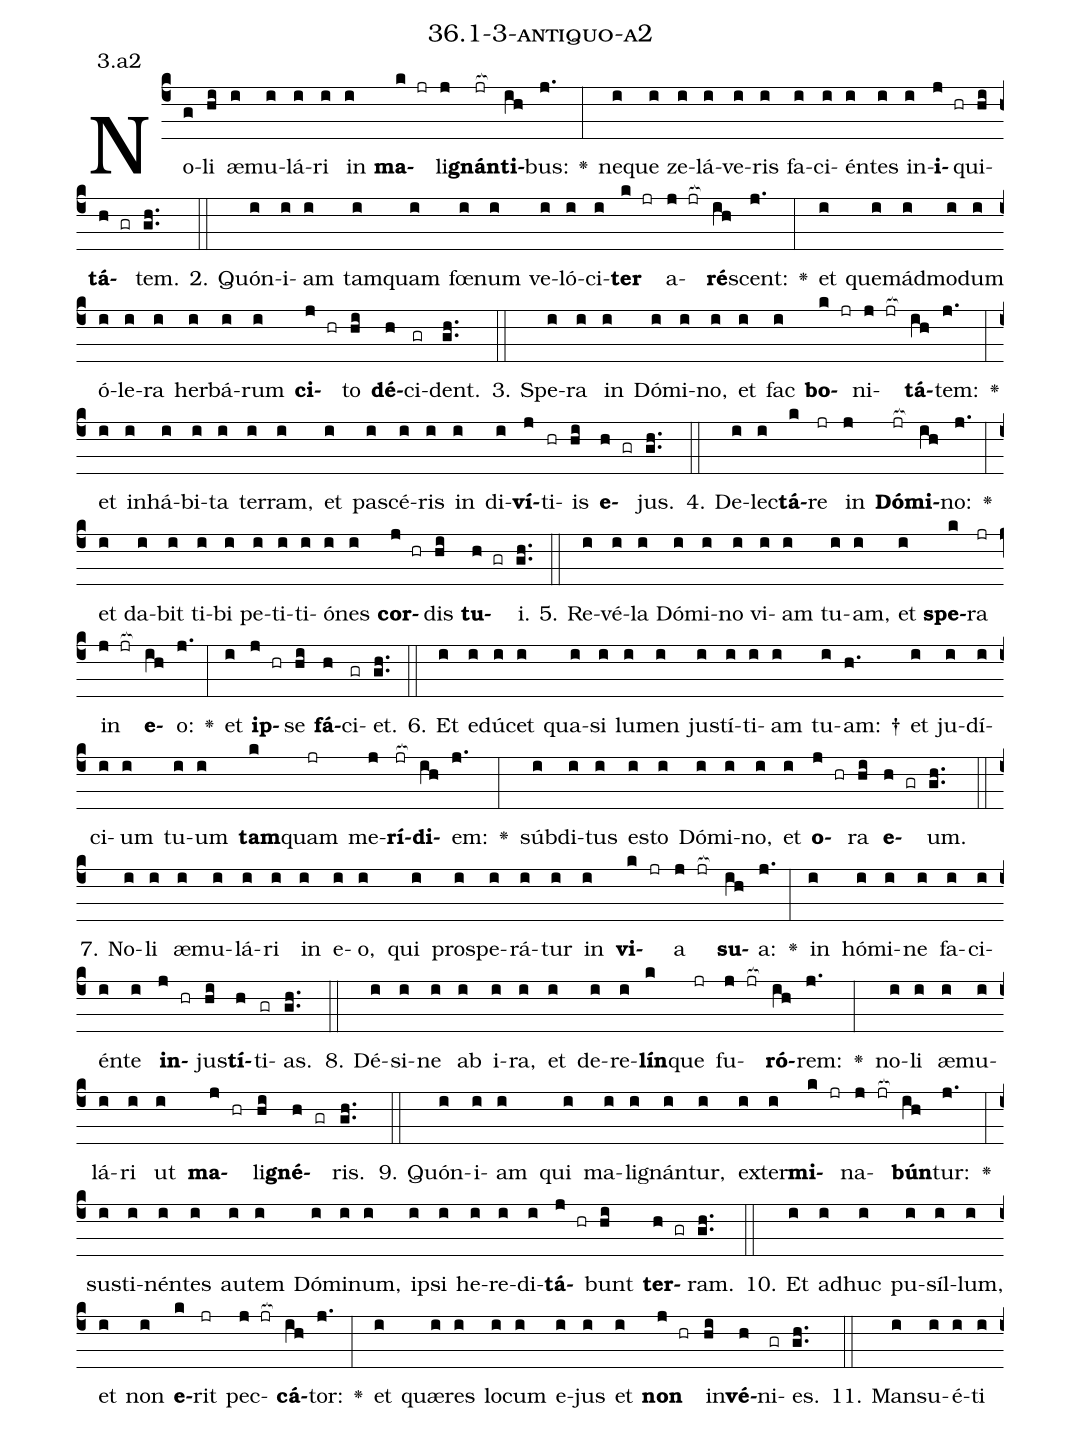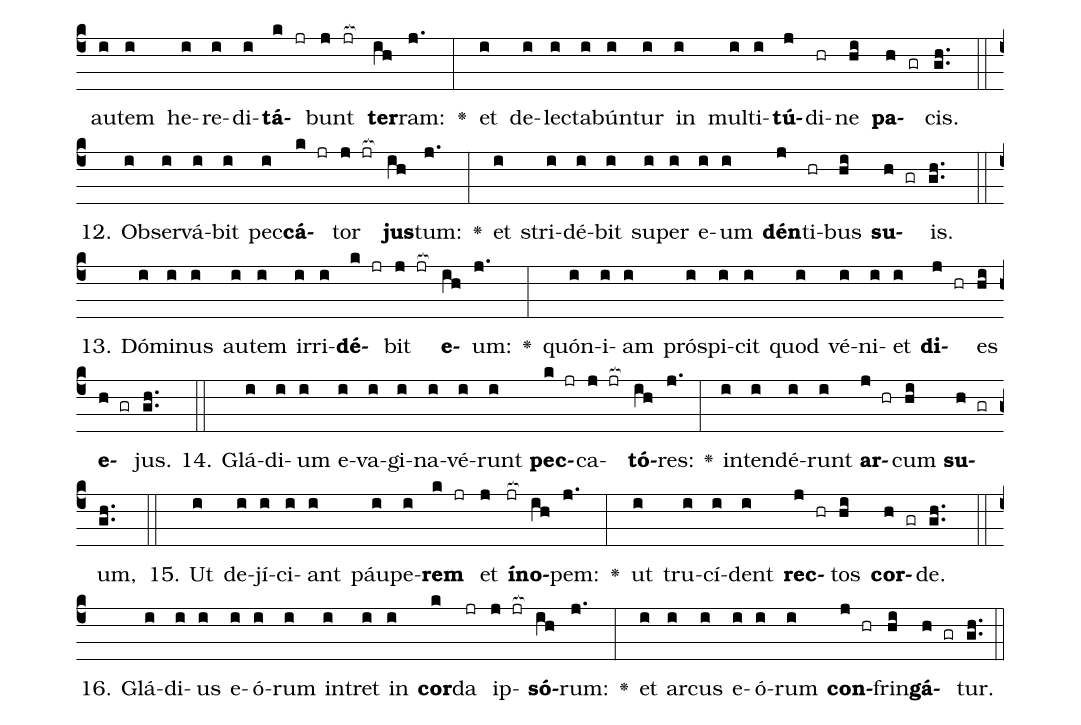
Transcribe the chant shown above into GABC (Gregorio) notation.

name: 36.1-3-antiquo-a2;
annotation: 3.a2;
%%
(c4)No(g)li(hi) æ(i)mu(i)lá(i)ri(i) in(i) <b>ma</b>(k jr)li(j)<b>gnán</b>(jr[ocb:1{])<b>ti</b>(ih[ocb:0}])bus:(j.) <v>\greheightstar</v>(:) ne(i)que(i) ze(i)lá(i)ve(i)ris(i) fa(i)ci(i)én(i)tes(i) in(i)<b>i</b>(j hr)qui(hi)<b>tá</b>(h gr)tem.(gh..) (::)
2. Quón(i)i(i)am(i) tam(i)quam(i) fœ(i)num(i) ve(i)ló(i)ci(i)<b>ter</b>(k jr) a(j jr[ocb:1{])<b>ré</b>(ih[ocb:0}])scent:(j.) <v>\greheightstar</v>(:) et(i) quem(i)ád(i)mo(i)dum(i) ó(i)le(i)ra(i) her(i)bá(i)rum(i) <b>ci</b>(j hr)to(hi) <b>dé</b>(h)ci(gr)dent.(gh..) (::)
3. Spe(i)ra(i) in(i) Dó(i)mi(i)no,(i) et(i) fac(i) <b>bo</b>(k jr)ni(j jr[ocb:1{])<b>tá</b>(ih[ocb:0}])tem:(j.) <v>\greheightstar</v>(:) et(i) in(i)há(i)bi(i)ta(i) ter(i)ram,(i) et(i) pa(i)scé(i)ris(i) in(i) di(i)<b>ví</b>(j)ti(hr)is(hi) <b>e</b>(h gr)jus.(gh..) (::)
4. De(i)lec(i)<b>tá</b>(k)re(jr) in(j) <b>Dó</b>(jr[ocb:1{])<b>mi</b>(ih[ocb:0}])no:(j.) <v>\greheightstar</v>(:) et(i) da(i)bit(i) ti(i)bi(i) pe(i)ti(i)ti(i)ó(i)nes(i) <b>cor</b>(j hr)dis(hi) <b>tu</b>(h gr)i.(gh..) (::)
5. Re(i)vé(i)la(i) Dó(i)mi(i)no(i) vi(i)am(i) tu(i)am,(i) et(i) <b>spe</b>(k)ra(jr) in(j jr[ocb:1{]) <b>e</b>(ih[ocb:0}])o:(j.) <v>\greheightstar</v>(:) et(i) <b>ip</b>(j hr)se(hi) <b>fá</b>(h)ci(gr)et.(gh..) (::)
6. Et(i) e(i)dú(i)cet(i) qua(i)si(i) lu(i)men(i) jus(i)tí(i)ti(i)am(i) tu(i)am: †(h.) et(i) ju(i)dí(i)ci(i)um(i) tu(i)um(i) <b>tam</b>(k)quam(jr) me(j)<b>rí</b>(jr[ocb:1{])<b>di</b>(ih[ocb:0}])em:(j.) <v>\greheightstar</v>(:) súb(i)di(i)tus(i) es(i)to(i) Dó(i)mi(i)no,(i) et(i) <b>o</b>(j hr)ra(hi) <b>e</b>(h gr)um.(gh..) (::)
7. No(i)li(i) æ(i)mu(i)lá(i)ri(i) in(i) e(i)o,(i) qui(i) pro(i)spe(i)rá(i)tur(i) in(i) <b>vi</b>(k jr)a(j jr[ocb:1{]) <b>su</b>(ih[ocb:0}])a:(j.) <v>\greheightstar</v>(:) in(i) hó(i)mi(i)ne(i) fa(i)ci(i)én(i)te(i) <b>in</b>(j hr)jus(hi)<b>tí</b>(h)ti(gr)as.(gh..) (::)
8. Dé(i)si(i)ne(i) ab(i) i(i)ra,(i) et(i) de(i)re(i)<b>lín</b>(k)que(jr) fu(j jr[ocb:1{])<b>ró</b>(ih[ocb:0}])rem:(j.) <v>\greheightstar</v>(:) no(i)li(i) æ(i)mu(i)lá(i)ri(i) ut(i) <b>ma</b>(j hr)li(hi)<b>gné</b>(h gr)ris.(gh..) (::)
9. Quón(i)i(i)am(i) qui(i) ma(i)li(i)gnán(i)tur,(i) ex(i)ter(i)<b>mi</b>(k jr)na(j jr[ocb:1{])<b>bún</b>(ih[ocb:0}])tur:(j.) <v>\greheightstar</v>(:) sus(i)ti(i)nén(i)tes(i) au(i)tem(i) Dó(i)mi(i)num,(i) ip(i)si(i) he(i)re(i)di(i)<b>tá</b>(j hr)bunt(hi) <b>ter</b>(h gr)ram.(gh..) (::)
10. Et(i) ad(i)huc(i) pu(i)síl(i)lum,(i) et(i) non(i) <b>e</b>(k)rit(jr) pec(j jr[ocb:1{])<b>cá</b>(ih[ocb:0}])tor:(j.) <v>\greheightstar</v>(:) et(i) quæ(i)res(i) lo(i)cum(i) e(i)jus(i) et(i) <b>non</b>(j hr) in(hi)<b>vé</b>(h)ni(gr)es.(gh..) (::)
11. Man(i)su(i)é(i)ti(i) au(i)tem(i) he(i)re(i)di(i)<b>tá</b>(k jr)bunt(j jr[ocb:1{]) <b>ter</b>(ih[ocb:0}])ram:(j.) <v>\greheightstar</v>(:) et(i) de(i)lec(i)ta(i)bún(i)tur(i) in(i) mul(i)ti(i)<b>tú</b>(j)di(hr)ne(hi) <b>pa</b>(h gr)cis.(gh..) (::)
12. Ob(i)ser(i)vá(i)bit(i) pec(i)<b>cá</b>(k jr)tor(j jr[ocb:1{]) <b>jus</b>(ih[ocb:0}])tum:(j.) <v>\greheightstar</v>(:) et(i) stri(i)dé(i)bit(i) su(i)per(i) e(i)um(i) <b>dén</b>(j)ti(hr)bus(hi) <b>su</b>(h gr)is.(gh..) (::)
13. Dó(i)mi(i)nus(i) au(i)tem(i) ir(i)ri(i)<b>dé</b>(k jr)bit(j jr[ocb:1{]) <b>e</b>(ih[ocb:0}])um:(j.) <v>\greheightstar</v>(:) quón(i)i(i)am(i) pró(i)spi(i)cit(i) quod(i) vé(i)ni(i)et(i) <b>di</b>(j hr)es(hi) <b>e</b>(h gr)jus.(gh..) (::)
14. Glá(i)di(i)um(i) e(i)va(i)gi(i)na(i)vé(i)runt(i) <b>pec</b>(k jr)ca(j jr[ocb:1{])<b>tó</b>(ih[ocb:0}])res:(j.) <v>\greheightstar</v>(:) in(i)ten(i)dé(i)runt(i) <b>ar</b>(j hr)cum(hi) <b>su</b>(h gr)um,(gh..) (::)
15. Ut(i) de(i)jí(i)ci(i)ant(i) páu(i)pe(i)<b>rem</b>(k jr) et(j) <b>ín</b>(jr[ocb:1{])<b>o</b>(ih[ocb:0}])pem:(j.) <v>\greheightstar</v>(:) ut(i) tru(i)cí(i)dent(i) <b>rec</b>(j hr)tos(hi) <b>cor</b>(h gr)de.(gh..) (::)
16. Glá(i)di(i)us(i) e(i)ó(i)rum(i) in(i)tret(i) in(i) <b>cor</b>(k)da(jr) ip(j jr[ocb:1{])<b>só</b>(ih[ocb:0}])rum:(j.) <v>\greheightstar</v>(:) et(i) ar(i)cus(i) e(i)ó(i)rum(i) <b>con</b>(j hr)frin(hi)<b>gá</b>(h gr)tur.(gh..) (::)
